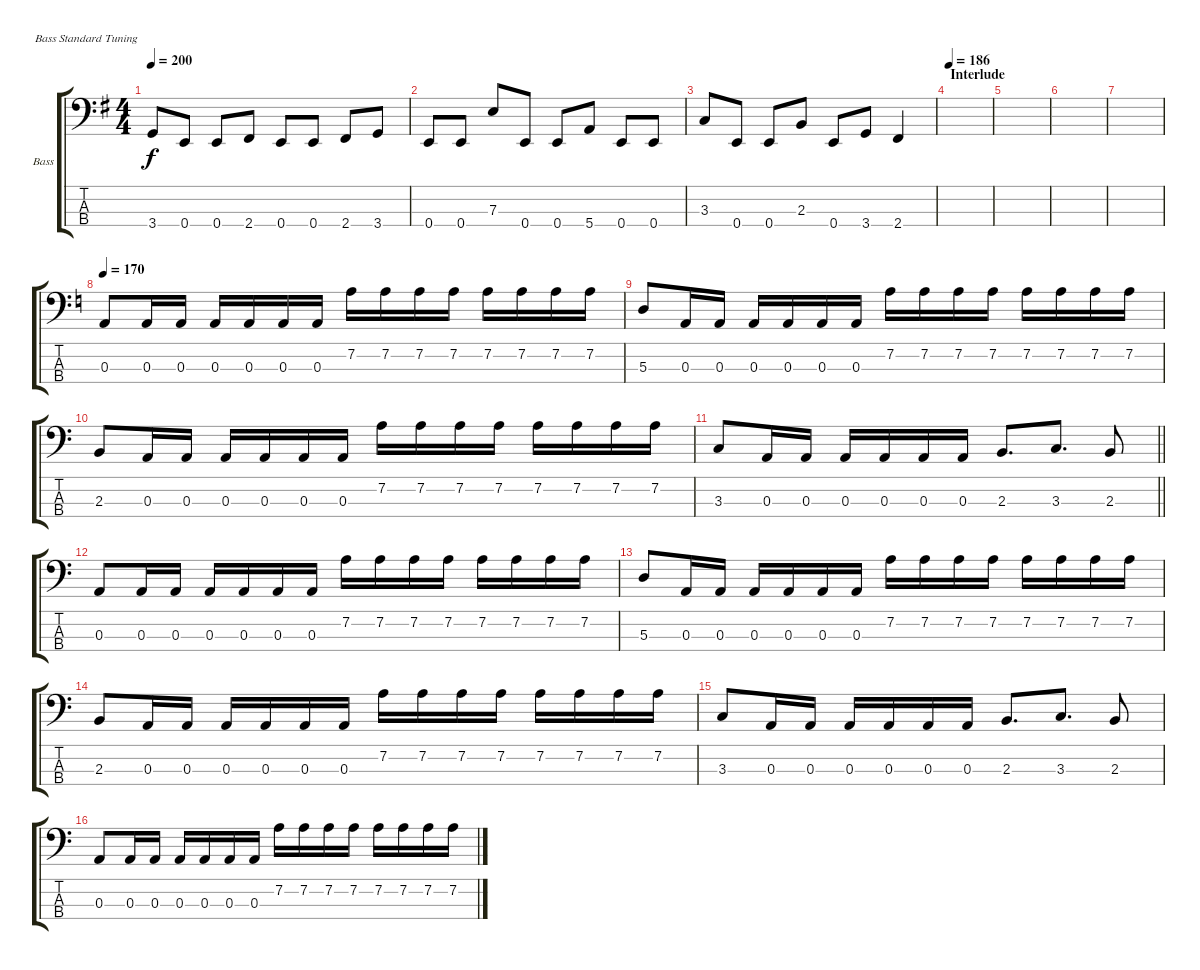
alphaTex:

\bracketExtendMode groupsimilarinstruments
\firstSystemTrackNameOrientation horizontal
\otherSystemsTrackNameOrientation horizontal
\track ("Bass" "Bass") {instrument electricbassfinger}
\staff {score tabs}
\tuning (G2 D2 A1 E1)
\ts (4 4)
\tempo 200
\clef f4
\ks g
3.4.8{dy f} 0.4.8 0.4.8 2.4.8 0.4.8 0.4.8 2.4.8 3.4.8 |
0.4.8 0.4.8 7.3.8 0.4.8 0.4.8 5.4.8 0.4.8 0.4.8 |
3.3.8 0.4.8 0.4.8 2.3.8 0.4.8 3.4.8 2.4.4 |
\section ("" "Interlude")
\tempo 186
\scale
0.333333 |
\scale
0.333333 |
\scale
0.333333 |
\scale
0.104553 |
\tempo 170
\scale
0.492411
\ks c
0.3.8 0.3.16 0.3.16 0.3.16 0.3.16 0.3.16 0.3.16 7.2.16 7.2.16 7.2.16 7.2.16 7.2.16 7.2.16 7.2.16 7.2.16 |
\scale
0.403035 5.3.8 0.3.16 0.3.16 0.3.16 0.3.16 0.3.16 0.3.16 7.2.16 7.2.16 7.2.16 7.2.16 7.2.16 7.2.16 7.2.16 7.2.16 |
\scale
0.367127 2.3.8 0.3.16 0.3.16 0.3.16 0.3.16 0.3.16 0.3.16 7.2.16 7.2.16 7.2.16 7.2.16 7.2.16 7.2.16 7.2.16 7.2.16 |
\scale
0.321045
\barLineRight lightlight
3.3.8 0.3.16 0.3.16 0.3.16 0.3.16 0.3.16 0.3.16 2.3.8{d} 3.3.8{d} 2.3.8 |
0.3.8 0.3.16 0.3.16 0.3.16 0.3.16 0.3.16 0.3.16 7.2.16 7.2.16 7.2.16 7.2.16 7.2.16 7.2.16 7.2.16 7.2.16 |
5.3.8 0.3.16 0.3.16 0.3.16 0.3.16 0.3.16 0.3.16 7.2.16 7.2.16 7.2.16 7.2.16 7.2.16 7.2.16 7.2.16 7.2.16 |
2.3.8 0.3.16 0.3.16 0.3.16 0.3.16 0.3.16 0.3.16 7.2.16 7.2.16 7.2.16 7.2.16 7.2.16 7.2.16 7.2.16 7.2.16 |
3.3.8 0.3.16 0.3.16 0.3.16 0.3.16 0.3.16 0.3.16 2.3.8{d} 3.3.8{d} 2.3.8 |
0.3.8 0.3.16 0.3.16 0.3.16 0.3.16 0.3.16 0.3.16 7.2.16 7.2.16 7.2.16 7.2.16 7.2.16 7.2.16 7.2.16 7.2.16
